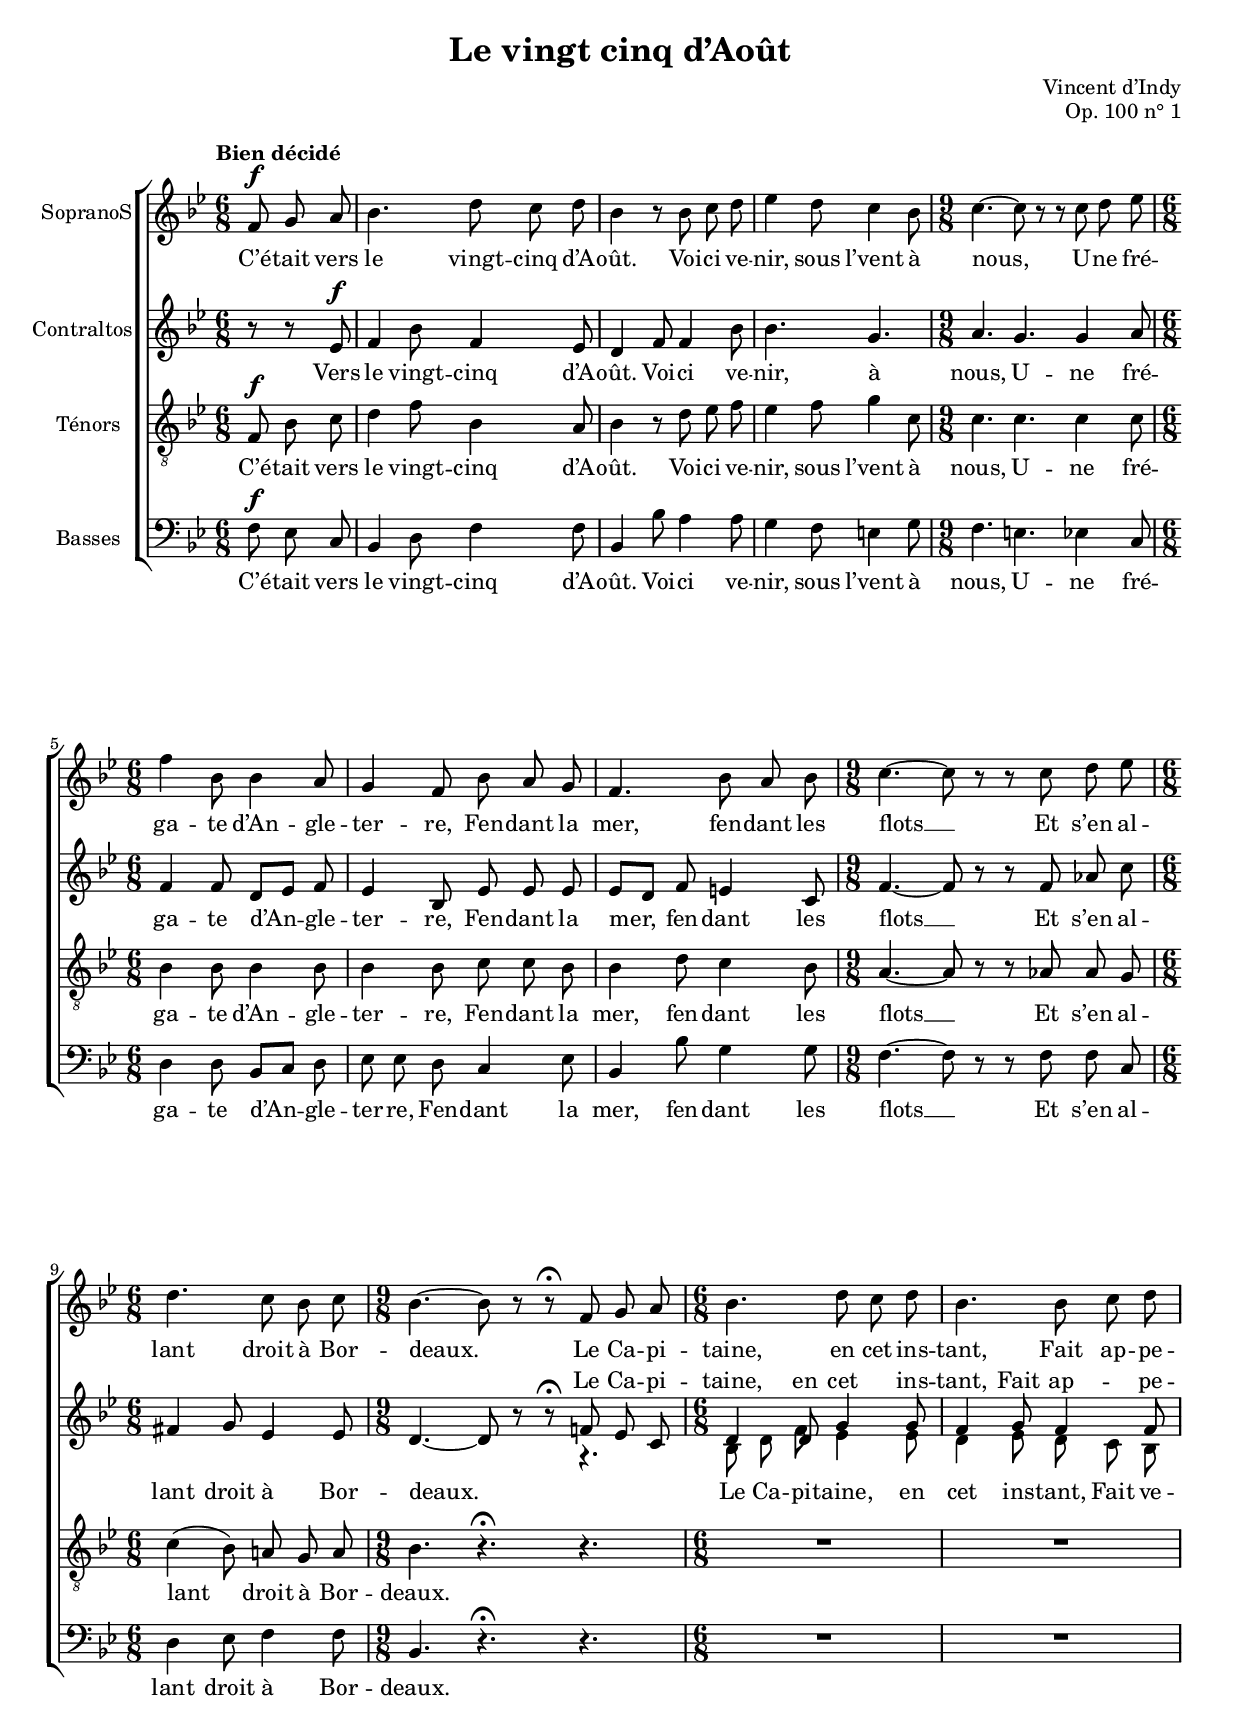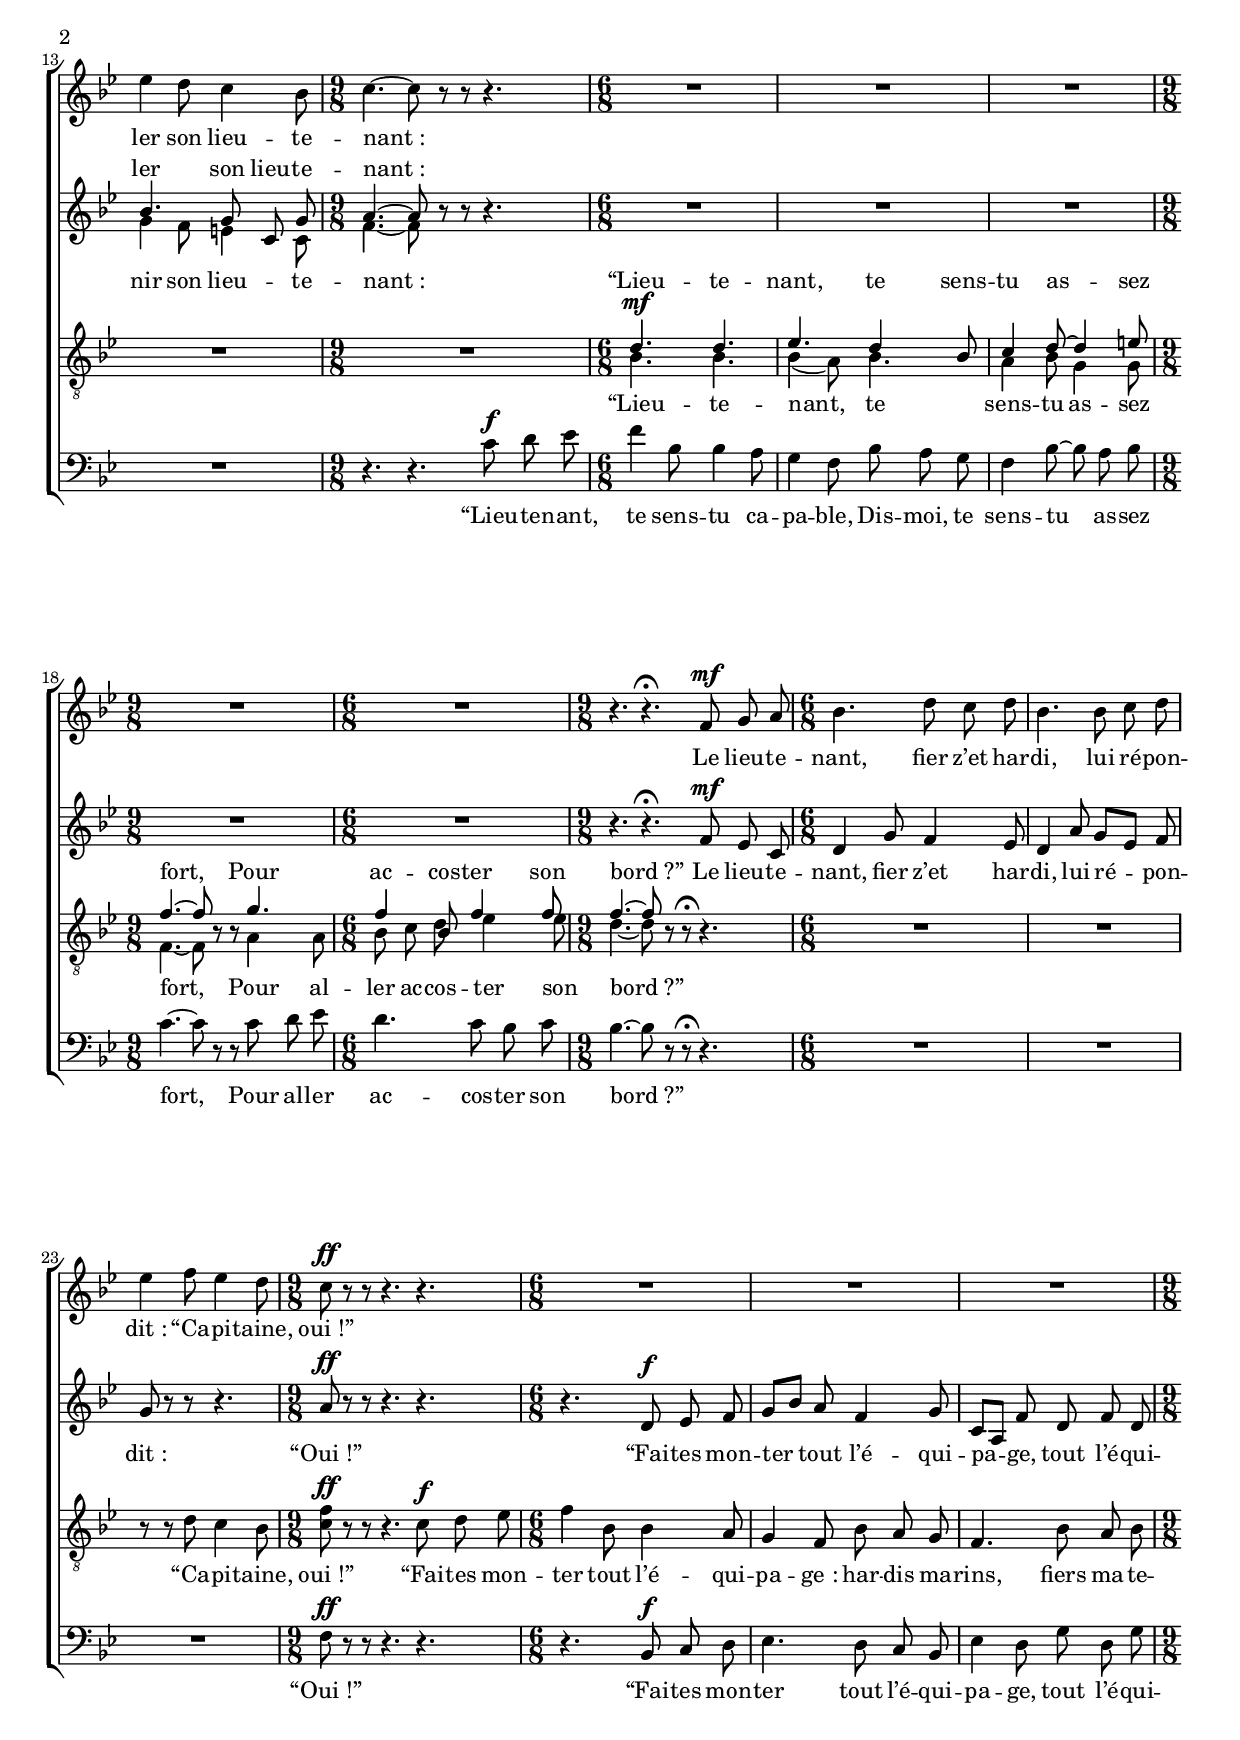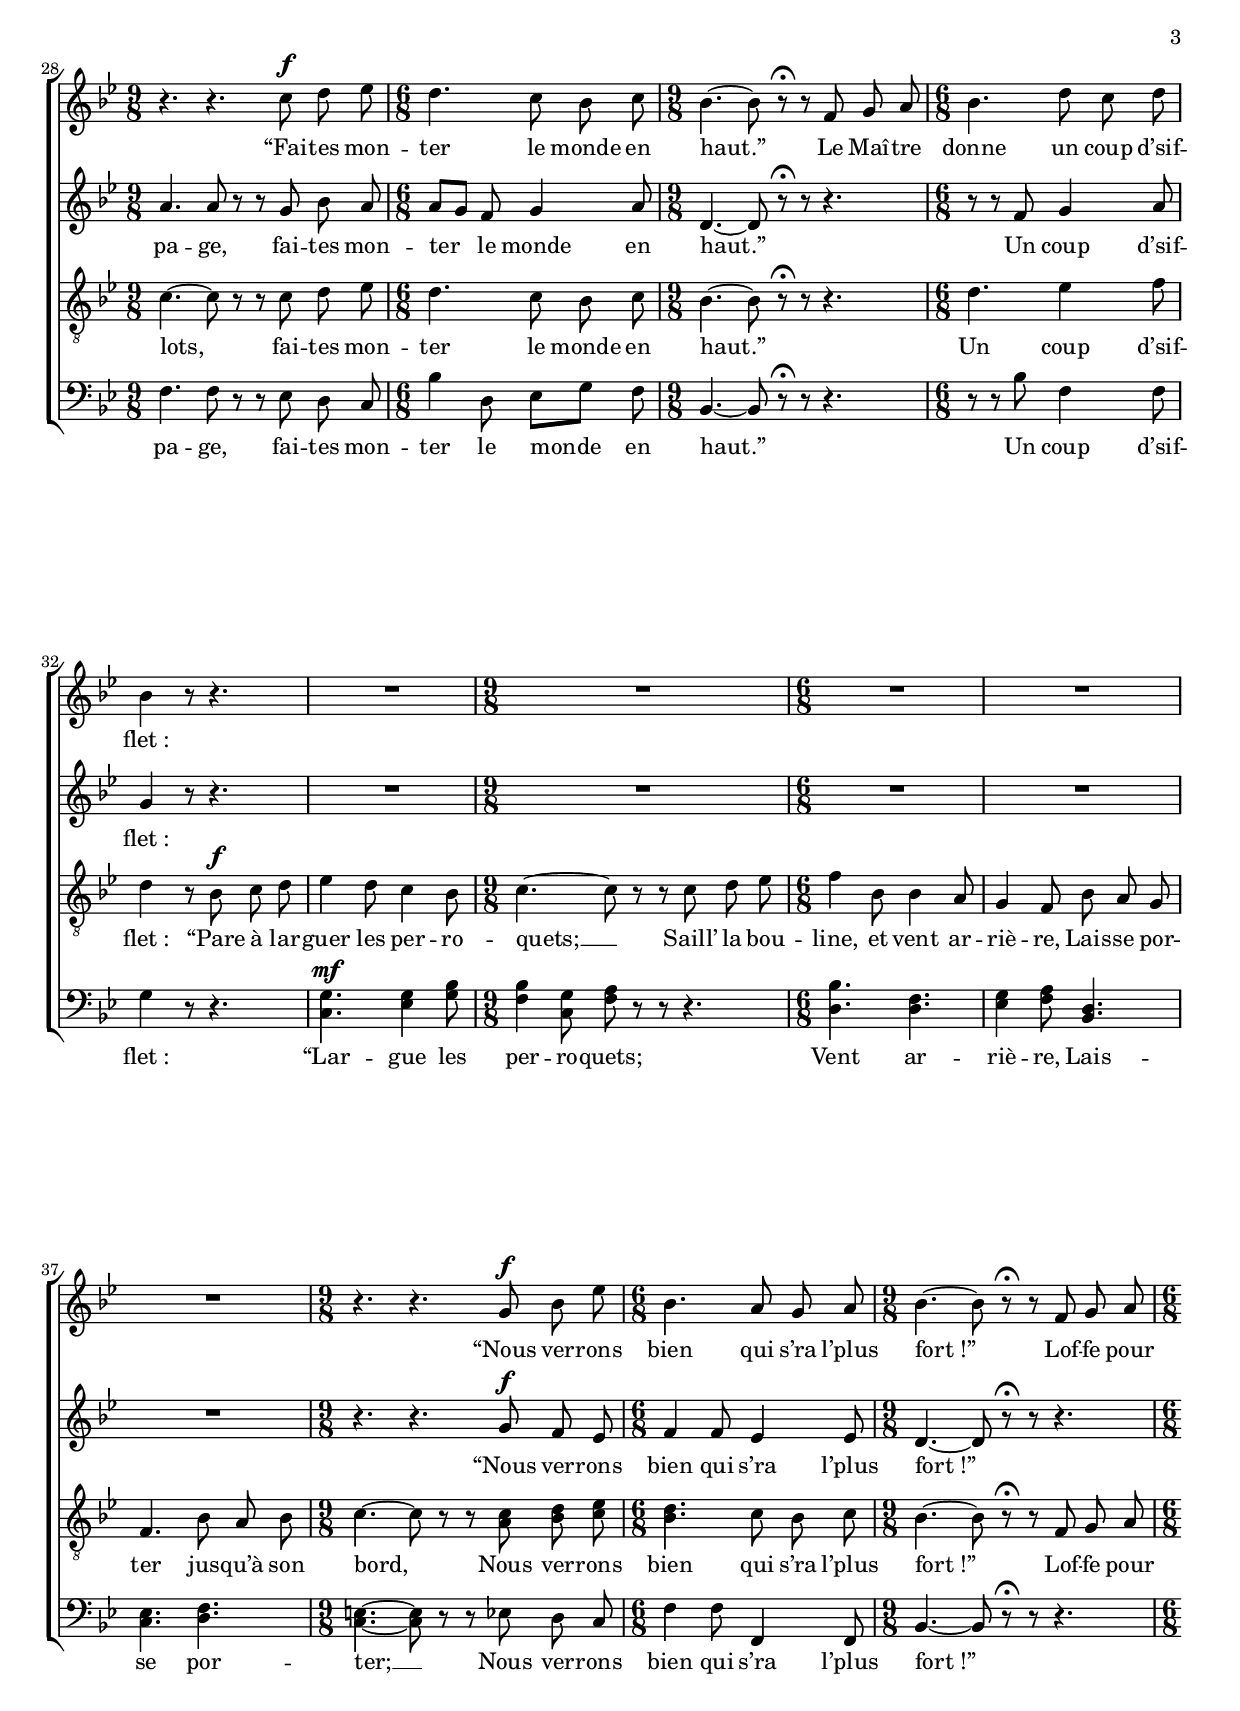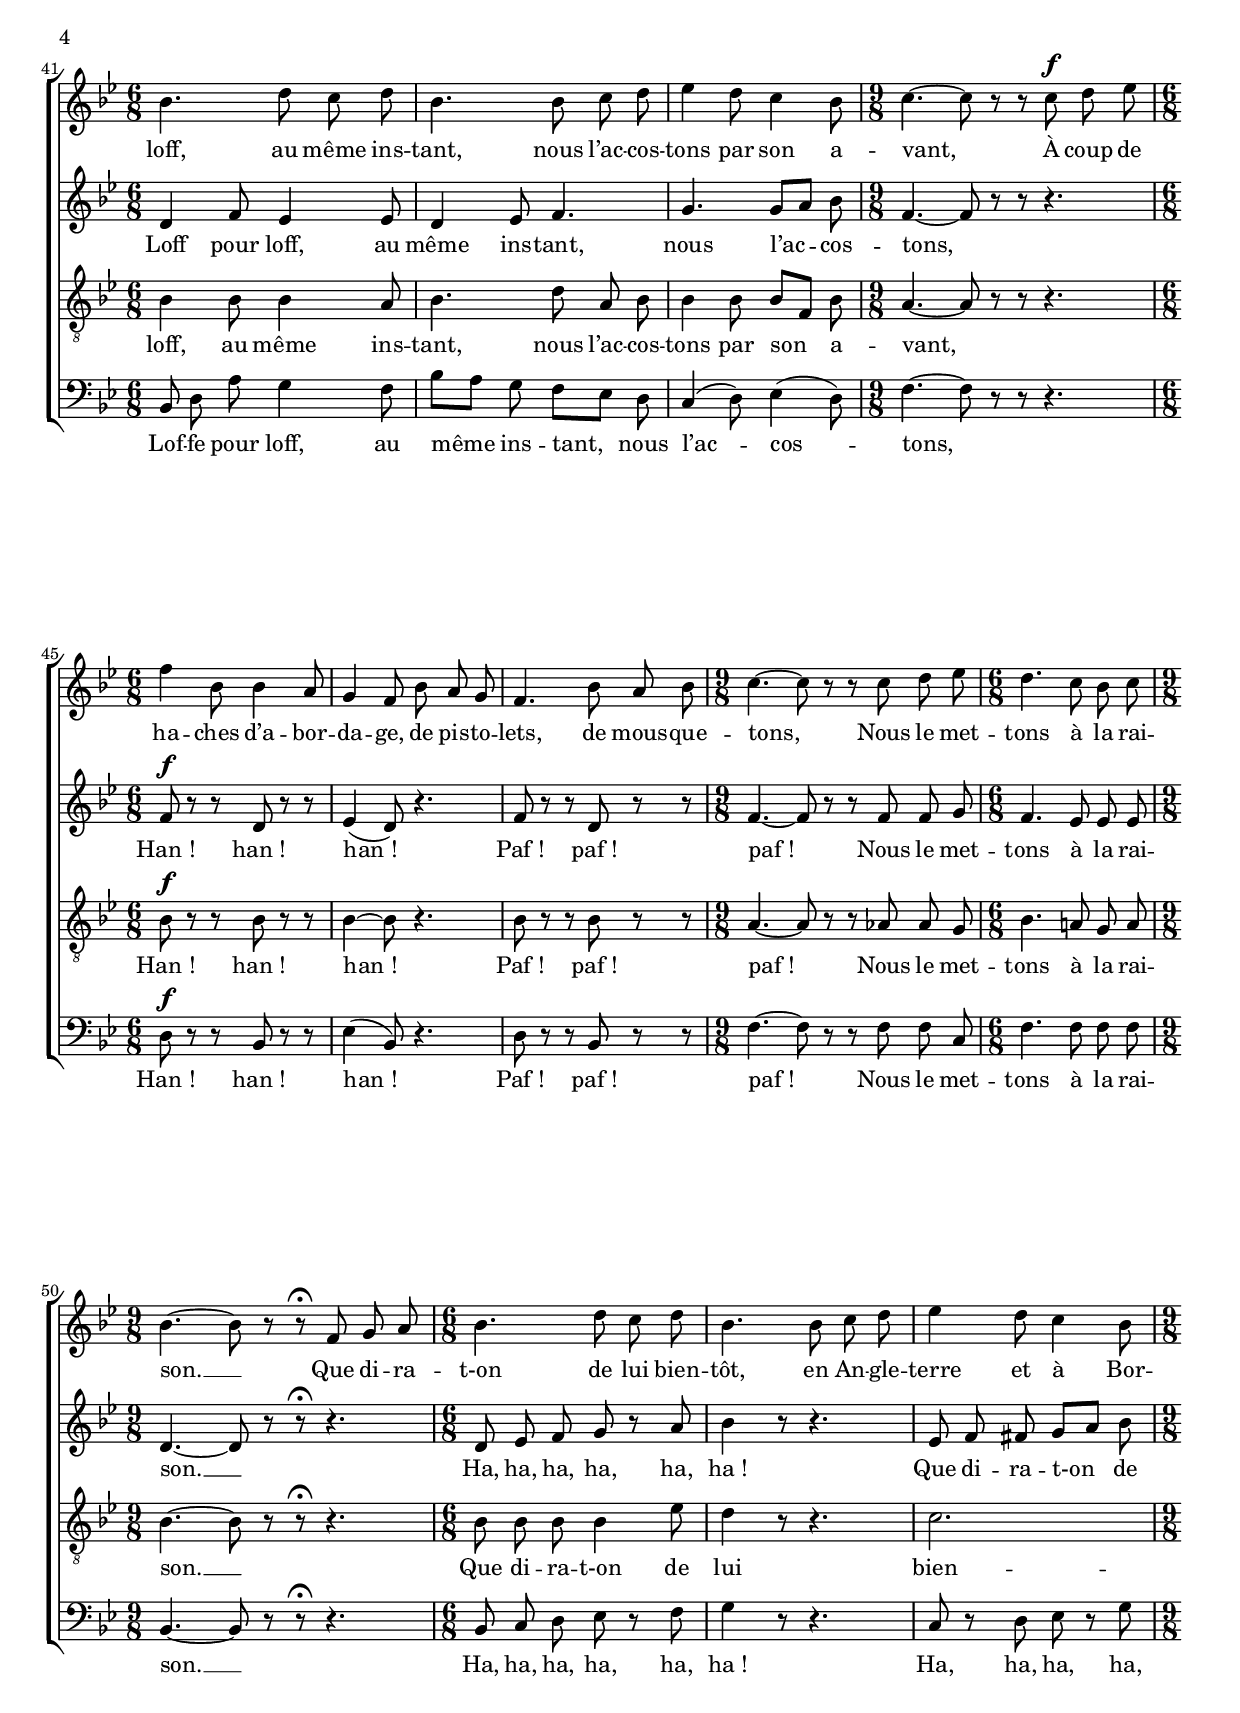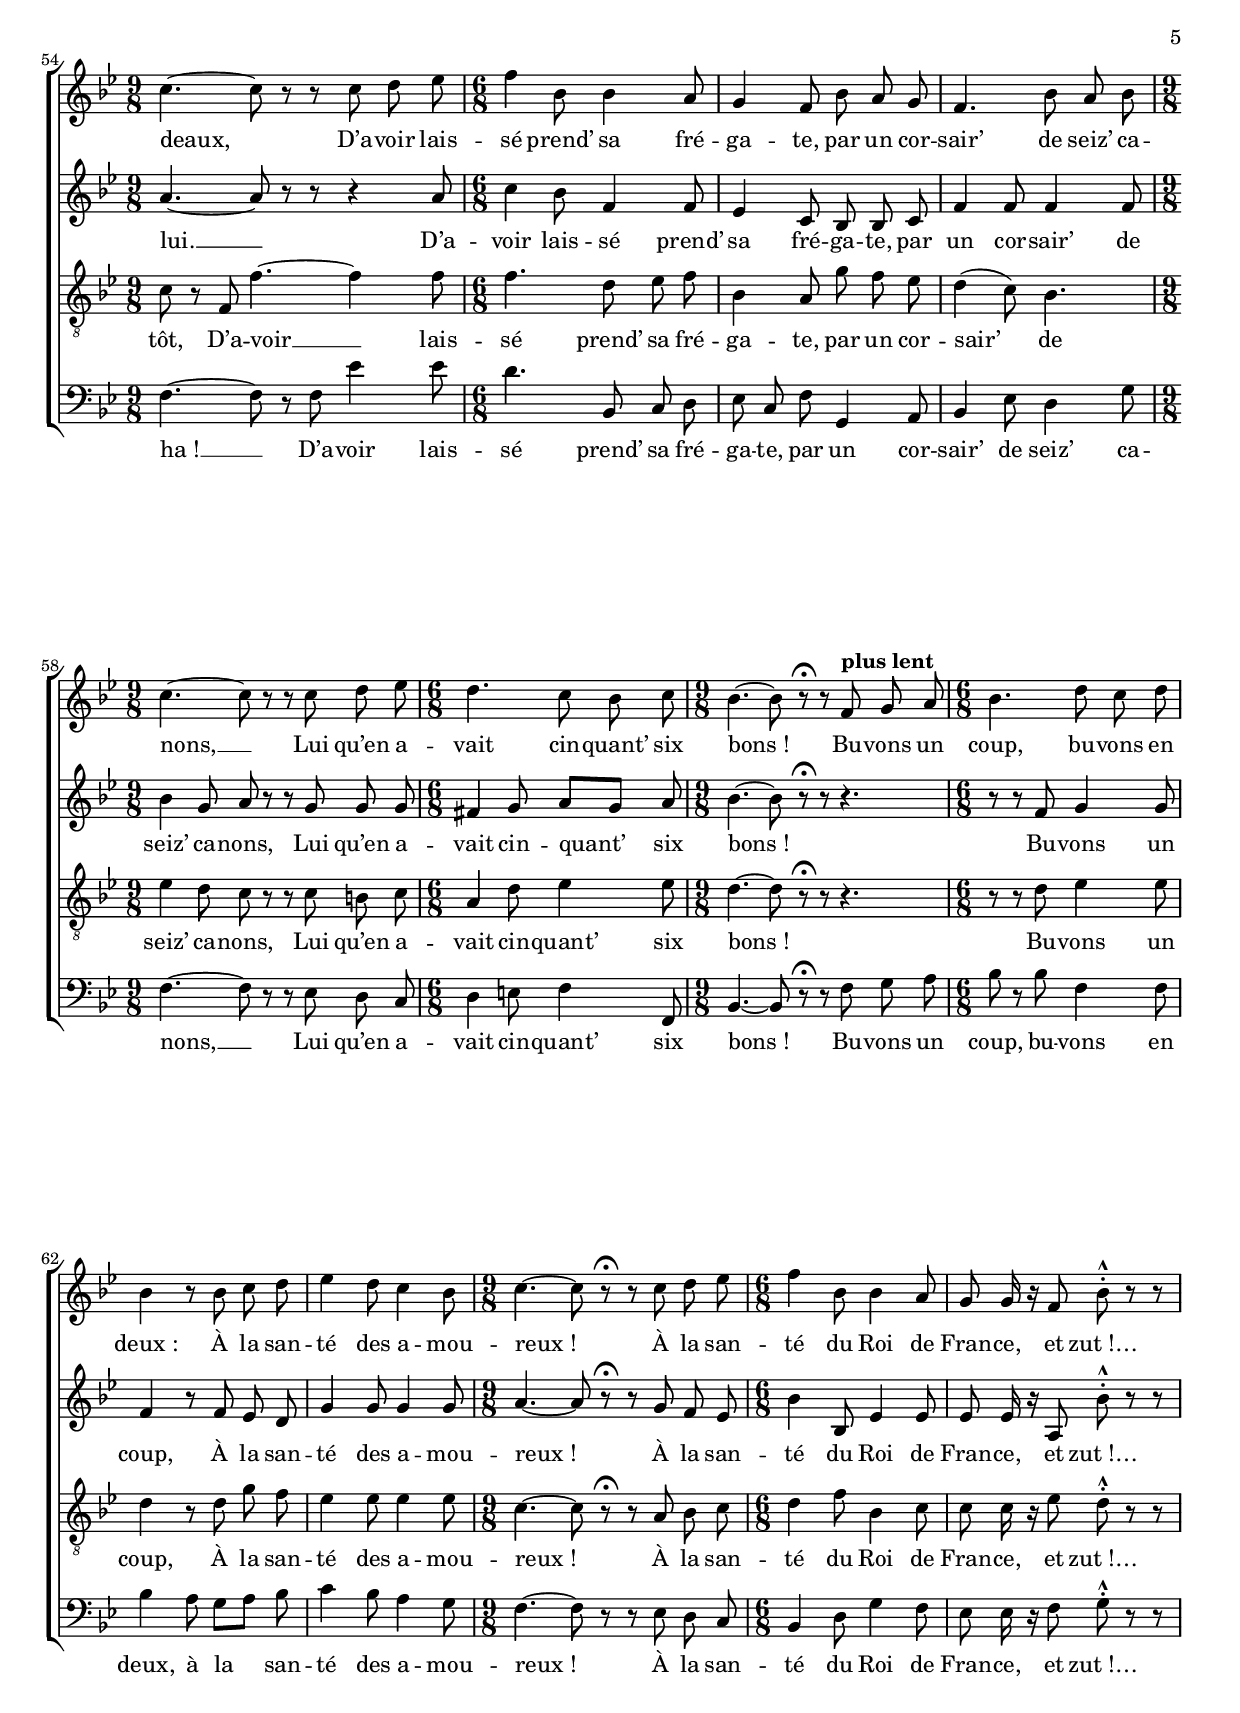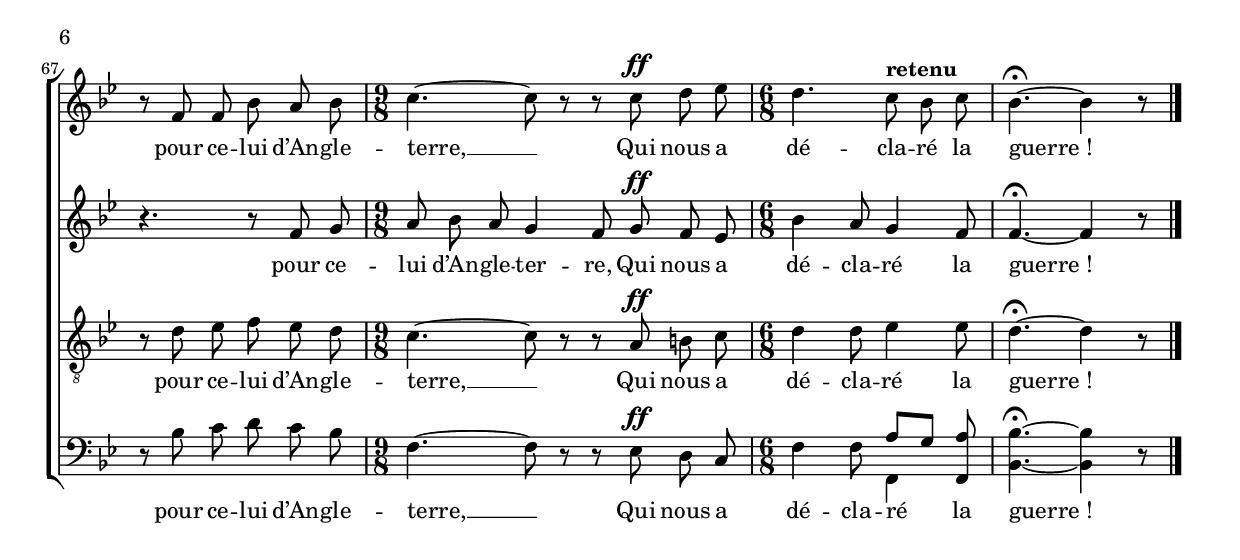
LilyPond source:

\version "2.22.1"

% Augustin Roche
% janvier 2022
% © CC-BY-SA


\header {
  title = "Le vingt cinq d’Août"
  composer = "Vincent d’Indy"
  opus = "Op. 100 n° 1"
  % Supprimer le pied de page par défaut
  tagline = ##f
}

#(set-global-staff-size 18)


global = {
  \key bes \major
  \numericTimeSignature
  \time 6/8
  \partial 4.
  \tempo "Bien décidé"
  \autoBeamOff
  \dynamicUp
  \accidentalStyle modern
}

soprano = \relative c' {
  \global
  f8\f g a
  bes4. d8 c d
  bes4 r8 bes8 c d
  es4 d8 c4 bes8 |
  \time 9/8 c4.~ c8 r r c d es
  \time 6/8 f4 bes,8 bes4 a8
  g4 f8 bes a g
  f4. bes8 a bes |
  \time 9/8 c4.~ c8 r r c d es
  \time 6/8 d4. c8 bes c
  \time 9/8 bes4.~ bes8 r r\fermata f g a |
  \time 6/8 bes4. d8 c d
  bes4. bes8 c d
  es4 d8 c4 bes8
  \time 9/8 c4.~ c8 r r r4. |
  \time 6/8 R2.*3
  \time 9/8 R4.*3
  \time 6/8 R2.
  \time 9/8 r4. r\fermata f,8\mf g a
  \time 6/8 bes4. d8 c  d
  bes4. bes8 c d |
  % p 3
  es4 f8 es4 d8
  \time 9/8 c\ff r r r4. r
  \time 6/8 R2.*3
  \time 9/8 r4. r c8\f d es
  \time 6/8 d4. c8 bes c
  \time 9/8 bes4.~ bes8 r\fermata r f g a |
  \time 6/8 bes4. d8 c d
  bes4 r8 r4.
  R2.
  \time 9/8 R4.*3
  % p 4
  \time 6/8 R2.*3
  \time 9/8 r4. r g8\f bes es |
  \time 6/8 bes4. a8 g a
  \time 9/8 bes4.~ bes8 r\fermata r f g a
  \time 6/8 bes4. d8 c d
  bes4. bes8 c d |
  es4 d8 c4 bes8
  \time 9/8 c4.~ c8 r r c8\f d es
  \time 6/8 f4 bes,8 bes4 a8
  g4 f8 bes a g |
  % p 5
  f4. bes8 a bes
  \time 9/8 c4.~ c8 r r c d es
  \time 6/8 d4. c8 bes c
  \time 9/8 bes4.~ bes8 r r\fermata f g a |
  \time 6/8 bes4. d8 c d
  bes4. bes8 c d
  es4 d8 c4 bes8
  \time 9/8 c4.~ c8 r r c d es |
  \time 6/8 f4 bes,8 bes4 a8
  g4 f8 bes a g
  f4. bes8 a bes 
  \time 9/8 c4.~ c8 r r c d es |
  % p 6
  \time 6/8 d4. c8 bes c
  \time 9/8 bes4.~ bes8 r\fermata r \tempo "plus lent" f g a
  \time 6/8 bes4. d8 c d
  bes4 r8 bes8 c d |
  es4 d8 c4 bes8
  \time 9/8 c4.~ c8 r\fermata r c d es
  \time 6/8 f4 bes,8 bes4 a8
  g g16 r f8 bes^.^^ r r |
  r f f bes a bes
  \time 9/8 c4.~ c8 r r c\ff d es 
  \time 6/8 d4. \tempo "retenu" c8 bes c
  bes4.~\fermata bes4 r8 \bar "|."
}

altoII = \relative c' {
  \voiceTwo r4.
  bes8 d f es4 es8
  d4 es8 d c bes
  g'4 f8 e4 c8
  f4.~ f8
}

alto = \relative c' {
  \global
  r8 r es\f 
  f4 bes8 f4 es8
  d4 f8 f4 bes8 bes4. g |
  \time 9/8 a4. g g4 a8
  \time 6/8 f4 f8 d[ es] f8
  es4 bes8 es8 es es
  es[ d] f e4 c8 |
  \time 9/8 f4.~ f8 r r f aes c
  \time 6/8 fis,4 g8 es4 es8
  \time 9/8 d4.~ d8 r r\fermata << \new Voice="ValtoI" { \voiceOne \autoBeamOff f8 es c |
  % p 2
  \time 6/8 d4  d8  g4 g8
  f4 g8 f4 f8
  bes4. g8 c, g'
  \time 9/8 a4.~ a8 } { \altoII }>> \oneVoice r r r4. |
  \time 6/8 R2.*3
  \time 9/8 R4.*3
  \time 6/8 R2.
  \time 9/8 r4. r\fermata f8\mf es c
  \time 6/8 d4 g8 f4 es8
  d4 a'8 g[ es] f |
  % p 3
  g r r r4.
  \time 9/8 a8\ff r r r4. r
  \time 6/8 r4. d,8\f es f
  g[ bes] a f4 g8 |
  c,[ a] f' d f d
  \time 9/8 a'4. a8 r r g bes a
  \time 6/8 a[ g] f g4 a8
  \time 9/8 d,4.~ d8 r\fermata r r4. |
  \time 6/8 r8 r f g4 a8
  g4 r8 r4. 
  R2.
  \time 9/8 R4.*3
  % p 4
  \time 6/8 R2.*3
  \time 9/8 r4. r g8\f f es |
  \time 6/8 f4 f8 es4 es8
  \time 9/8 d4.~ d8 r\fermata r r4.
  \time 6/8 d4 f8 es4 es8
  d4 es8 f4. |
  g4. g8[ a] bes
  \time 9/8 f4.~ f8 r r r4.
  f8\f r r d r r
  es4( d8) r4. |
  % p 5
  f8 r r d r r
  \time 9/8 f4.~ f8 r r f f g
  \time 6/8 f4. es8 es es
  \time 9/8 d4.~ d8 r r\fermata r4. |
  \time 6/8 d8 es f g r a
  bes4 r8 r4.
  es,8 f fis g[ a] bes
  \time 9/8 a4.~ a8 r r r4 a8 |
  \time 6/8 c4 bes8 f4 f8
  es4 c8 bes bes c
  f4 f8 f4 f8
  \time 9/8 bes4 g8 a r r g g g |
  % p 6
  \time 6/8 fis4 g8 a[ g] a
  \time 9/8 bes4.~ bes8 r\fermata r r4.
  \time 6/8 r8 r f g4 g8
  f4 r8 f8 es d |
  g4 g8 g4 g8
  \time 9/8 a4.~ a8 r\fermata r g8 f es
  \time 6/8 bes'4 bes,8 es4 es8
  es es16 r a,8 bes'^.^^r r |
  r4. r8 f g
  \time 9/8 a bes a g4 f8 g\ff f es
  \time 6/8 bes'4 a8 g4 f8
  f4.~\fermata f4 r8 |
  
}

tenorII = \relative c' { \voiceTwo
  bes4. bes
  bes4( a8) bes4.
  a4 bes8 g4 g8
  \time 9/8 f4.~ f8 r r a4 a8 |
  \time 6/8 bes c d es4 es8
  \time 9/8 d4.~ d8
}

tenor = \relative c {
  \global
  f8\f bes c
  d4 f8 bes,4 a8
  bes4 r8 d8 es f
  es4 f8 g4 c,8 |
  \time 9/8 c4. c c4 c8
  \time 6/8 bes4 bes8 bes4 bes8
  bes4 bes8 c c bes
  bes4 d8 c4 bes8 |
  \time 9/8 a4.~ a8 r r aes aes g
  \time 6/8 c4( bes8) a g a
  \time 9/8 bes4. r4.\fermata r |
  % p 2
  \time 6/8 R2.*3
  \time 9/8 R4.*3
  \time 6/8 << \new Voice="vTenorI" { \voiceOne d4.^\mf d
    es d4 bes8
    c4 d8~ d4 e8
    \time 9/8 f4.~ f8 r r g4. |
    \time 6/8 f4 bes,8 f'4 f8
    \time 9/8 f4.~ f8
        } { \tenorII } >> \oneVoice r8 r\fermata r4.
  \time 6/8 R2.*2
  % p 3
  r8 r d c4 bes8
  \time 9/8 <f' c>\ff r r r4. c8\f d es
  \time 6/8 f4 bes,8 bes4 a8
  g4 f8 bes a g |
  f4. bes8 a bes
  \time 9/8 c4.~ c8 r r c d es
  \time 6/8 d4. c8 bes c
  \time 9/8 bes4.~ bes8 r\fermata r r4. |
  \time 6/8 d4. es4 f8
  d4 r8 bes8\f c d
  es4 d8 c4 bes8
  \time 9/8 c4.~ c8 r r c d es |
  % p 4
  f4 bes,8 bes4 a8
  g4 f8 bes a g
  f4. bes8 a bes
  \time 9/8 c4.~ c8 r r <c a> <d bes> <es c> |
  \time 6/8 <d bes>4. c8 bes c
  \time 9/8 bes4.~ bes8 r\fermata r f g a
  \time 6/8 bes4 bes8 bes4 a8
  bes4. d8 a bes |
  bes4 bes8 bes[ f] bes
  \time 9/8 a4.~ a8 r r r4.
  \time 6/8 bes8\f r r bes r r
  bes4~ bes8 r4. |
  % p 5
  bes8 r r bes r r 
  \time 9/8 a4.~ a8 r r aes aes g
  \time 6/8 bes4. a8 g a
  \time 9/8 bes4.~ bes8 r r\fermata r4. |
  \time 6/8 bes8 bes bes bes4 es8
  d4 r8 r4.
  c2.
  \time 9/8 c8 r f, f'4.~ f4 f8 |
  f4. d8 es f
  bes,4 a8 g' f es
  d4( c8) bes4.
  \time 9/8 es4 d8 c r r c b c |
  % p 6
  \time 6/8 a4 d8 es4 es8
  \time 9/8 d4.~ d8 r\fermata r r4.
  \time 6/8 r8 r d es4 es8
  d4 r8 d g f |
  es4 es8 es4 es8
  \time 9/8 c4.~ c8 r\fermata r a bes c
  \time 6/8 d4 f8 bes,4 c8
  c8 c16 r es8 d^.^^ r r |
  r d es f es d
  \time 9/8 c4.~ c8 r r a\ff b c
  \time 6/8 d4 d8 es4 es8
  d4.~\fermata d4 r8 |
  
  
}

bass = \relative c {
  \global
  f\f es c
  bes4 d8 f4 f8
  bes,4 bes'8 a4 a8
  g4 f8 e4 g8 |
  \time 9/8 f4. e es4 c8
  \time 6/8 d4 d8 bes[ c] d
  es es d c4 es8
  bes4 bes'8 g4 g8 |
  \time 9/8 f4.~ f8 r r f f c
  \time 6/8 d4 es8 f4 f8
  \time 9/8 bes,4. r\fermata r |
  % p 2
  \time 6/8 R2.*3
  \time 9/8 r4. r c'8\f d es |
  \time 6/8 f4 bes,8 bes4 a8
  g4 f8 bes a g
  f4 bes8~ bes a bes
  \time 9/8 c4.~ c8 r r c d es |
  \time 6/8 d4. c8 bes c
  \time 9/8 bes4.~ bes8 r r\fermata r4.
  \time 6/8 R2.*3
  % p 3
  \time 9/8 f8\ff r r r4. r
  \time 6/8 r bes,8\f c d
  es4. d8 c bes |
  es4 d8 g d g
  \time 9/8 f4. f8 r r es d c
  \time 6/8 bes'4 d,8 es[ g] f
  \time 9/8 bes,4.~ bes8 r\fermata r r4. |
  \time 6/8 r8 r bes' f4 f8
  g4 r8 r4.
  <g c,>4.\mf <g es>4 <bes g>8
  \time 9/8 <bes f>4 <g c,>8 <a f> r r r4. |
  % p 4
  \time 6/8 <bes d,>4. <f d>
  <g es>4 <a f>8 <d, bes>4.
  <es c> <f d>
  \time 9/8 <e c>4.~ q8 r r es d c |
  \time 6/8 f4 f8 f,4 f8
  \time 9/8 bes4.~ bes8  r\fermata r r4.
  \time 6/8 bes8 d a' g4 f8
  bes[ a] g f[ es] d |
  c4( d8) es4( d8)
  \time 9/8 f4.~ f8 r r r4.
  \time 6/8 d8\f r r bes r r
  es4( bes8) r4. |
  % p 5
  d8 r r bes r r
  \time 9/8 f'4.~ f8 r r f f c
  \time 6/8 f4. f8 f f
  \time 9/8 bes,4.~ bes8 r r\fermata r4. |
  \time 6/8 bes8 c d es r f
  g4 r8 r4.
  c,8 r d es r g
  \time 9/8
  f4.~ f8 r f es'4 es8 |
  \time 6/8 d4. bes,8 c d
  es c f g,4 a8
  bes4 es8 d4 g8
  \time 9/8 f4.~ f8 r r es d c |
  % p 6
  \time 6/8 d4 e8 f4 f,8
  \time 9/8 bes4.~ bes8 r8\fermata r f' g a
  \time 6/8 bes r bes f4 f8
  bes4 a8 g[ a] bes |
  c4bes8 a4 g8
  \time 9/8 f4.~ f8 r r es d c
  \time 6/8 bes4 d8 g4 f8
  es es16 r f8 g^.^^ r r |
  r bes c d c bes
  \time 9/8 f4.~ f8 r r es8\ff d c
  \time 6/8 f4 f8 <<{ \voiceOne a[ g] } \new Voice { \voiceTwo f,4 }>> \oneVoice <a' f,>8
  <bes bes,>4.~\fermata q4 r8 |
}


% augmente la distance entre syllabes pour afficher le trait d'union
forceHyphen = \once \override LyricHyphen.minimum-distance = #1

sopranoVerse = \lyricmode {
  C’é -- tait vers le \forceHyphen vingt -- cinq d’A -- oût.
  Voi -- ci ve -- nir, sous l’vent à nous,
  U -- ne fré -- ga -- te d’An -- gle -- ter -- re,
  Fen -- dant la mer, fen -- dant les flots __
  Et s’en al -- lant droit à Bor -- deaux.
  
  Le Ca -- pi -- taine, en cet ins -- tant,
  Fait ap -- pe -- ler son lieu -- te -- nant_:
  
  Le lieu -- te -- nant, fier z’et har -- di,
  lui ré -- pon -- dit_: “Ca -- pi -- taine, oui_!”
  “Fai -- tes mon -- ter le monde en haut.”
  
  Le Maî -- tre donne un coup d’sif -- flet_:
  “Nous ver -- rons bien qui s’ra l’plus fort_!”
  
  Lof -- fe pour loff, au même ins -- tant,
  nous l’ac -- cos -- tons par son a -- vant,
  À coup de ha -- ches d’a -- bor -- da -- ge,
  de pis -- to -- lets, de mous -- que -- tons,
  Nous le met -- tons à la rai -- son. __
  
  Que di -- \forceHyphen ra -- t-on de lui bien -- tôt,
  en An -- gle -- terre et à Bor -- deaux,
  D’a -- voir lais -- sé prend’ sa fré -- ga -- te,
  par un cor -- sair’ de seiz’ ca -- nons, __
  Lui qu’en a -- vait cin -- quant’ six bons_!
  
  Bu -- vons un coup, bu -- vons en deux_:
  À la san -- té des a -- mou -- reux_!
  À la san -- té du Roi de Fran -- ce,
  et zut_!… pour ce -- lui d’An -- gle -- terre, __
  Qui nous a dé -- cla -- ré la guerre_!
  
}

altoVerse = \lyricmode {
  Vers le \forceHyphen vingt -- cinq d’A -- oût.
  Voi -- ci ve -- nir, à nous,
  U -- ne fré -- ga -- te d’An -- gle -- ter -- re,
  Fen -- dant la mer, fen -- dant les flots __
  Et s’en al -- lant droit à Bor -- deaux.
  
  Le Ca -- pi -- taine, en cet ins -- tant,
  Fait ve -- nir son lieu -- te -- nant_:
  
  Le lieu -- te -- nant, fier z’et har -- di,
  lui ré -- pon -- dit_: “Oui_!”
  “Fai -- tes mon -- ter tout l’é -- qui -- pa -- ge,
  tout l’é -- qui -- pa -- ge, 
  fai -- tes mon -- ter le monde en haut.”
  
  Un coup d’sif -- flet_:
  “Nous ver -- rons bien qui s’ra l’plus fort_!”
  
  Loff pour loff, au même ins -- tant,
  nous l’ac -- cos -- tons,
  Han_! han_! han_!
  Paf_! paf_! paf_!
  Nous le met -- tons à la rai -- son. __
  
  Ha, ha, ha, ha, ha, ha_!
  Que di -- \forceHyphen ra -- t-on de lui. __
  D’a -- voir lais -- sé prend’ sa fré -- ga -- te,
  par un cor -- sair’ de seiz’ ca -- nons,
  Lui qu’en a -- vait cin -- quant’ six bons_!
  
  Bu -- vons un coup, 
  À la san -- té des a -- mou -- reux_!
  À la san -- té du Roi de Fran -- ce,
  et zut_!… pour ce -- lui d’An -- gle -- ter -- re,
  Qui nous a dé -- cla -- ré la guerre_!
  
}

altoIverse = \lyricmode {
  Le Ca -- pi -- taine, en cet ins -- tant,
  Fait ap -- pe -- ler son lieu -- te -- nant_:
}

tenorVerse = \lyricmode {
  C’é -- tait vers le \forceHyphen vingt -- cinq d’A -- oût.
  Voi -- ci ve -- nir,  sous l’vent à nous,
  U -- ne fré -- ga -- te d’An -- gle -- ter -- re,
  Fen -- dant la mer, fen -- dant les flots __
  Et s’en al -- lant droit à Bor -- deaux.
  
  “Lieu -- te -- nant, te \forceHyphen sens -- tu as -- sez fort,
  Pour al -- ler ac -- cos -- ter son bord_?”
  
  “Ca -- pi -- taine, oui_!”
  “Fai -- tes mon -- ter tout l’é -- qui -- pa -- ge_:
  har -- dis ma -- rins, fiers ma -- te -- lots,
  fai -- tes mon -- ter le monde en haut.”
  
  Un coup d’sif -- flet_:
  “Pare à lar -- guer les per -- ro -- quets; __
  Saill’ la bou -- line, et vent ar -- riè -- re, 
  Lais -- se por -- ter jus -- qu’à son bord,
  Nous ver -- rons bien qui s’ra l’plus fort_!”
  
  Lof -- fe pour loff, au même ins -- tant,
  nous l’ac -- cos -- tons par son a -- vant,
  Han_! han_! han_!
  Paf_! paf_! paf_!
  Nous le met -- tons à la rai -- son. __
  
  Que di -- \forceHyphen ra -- t-on de lui bien -- tôt,
  D’a -- voir __ lais -- sé prend’ sa fré -- ga -- te,
  par un cor -- sair’ de seiz’ ca -- nons,
  Lui qu’en a -- vait cin -- quant’ six bons_!
  
  Bu -- vons un coup, 
  À la san -- té des a -- mou -- reux_!
  À la san -- té du Roi de Fran -- ce,
  et zut_!… pour ce -- lui d’An -- gle -- terre, __
  Qui nous a dé -- cla -- ré la guerre_!
  
}

tenorIverse = \lyricmode {
  “Lieu -- te -- nant, te \forceHyphen sens -- tu as -- sez fort,
  Pour ac -- cos -- ter son bord_?”
}

bassVerse = \lyricmode {
  C’é -- tait vers le \forceHyphen vingt -- cinq d’A -- oût.
  Voi -- ci ve -- nir,  sous l’vent à nous,
  U -- ne fré -- ga -- te d’An -- gle -- ter -- re,
  Fen -- dant la mer, fen -- dant les flots __
  Et s’en al -- lant droit à Bor -- deaux.
  
  “Lieu -- te -- nant, te \forceHyphen sens -- tu ca -- pa -- ble,
  \forceHyphen Dis -- moi, te \forceHyphen sens -- tu as -- sez fort,
  Pour al -- ler ac -- cos -- ter son bord_?”
  
  “Oui_!”
  “Fai -- tes mon -- ter tout l’é -- qui -- pa -- ge,
  tout l’é -- qui -- pa -- ge,
  fai -- tes mon -- ter le monde en haut.”
  
  Un coup d’sif -- flet_:
  “Lar -- gue les per -- ro -- quets;
  Vent ar -- riè -- re, 
  Lais -- se por -- ter; __
  Nous ver -- rons bien qui s’ra l’plus fort_!”
  
  Lof -- fe pour loff, au même ins -- tant,
  nous l’ac -- cos -- tons,
  Han_! han_! han_!
  Paf_! paf_! paf_!
  Nous le met -- tons à la rai -- son. __
  
  Ha, ha, ha, ha, ha, ha_!
  Ha, ha, ha, ha, ha_! __
  D’a -- voir lais -- sé prend’ sa fré -- ga -- te,
  par un cor -- sair’ de seiz’ ca -- nons, __
  Lui qu’en a -- vait cin -- quant’ six bons_!
  
  Bu -- vons un coup, bu -- vons en deux,
  à la san -- té des a -- mou -- reux_!
  À la san -- té du Roi de Fran -- ce,
  et zut_!… pour ce -- lui d’An -- gle -- terre, __
  Qui nous a dé -- cla -- ré la guerre_!
  
}

\score {
  \new ChoirStaff <<
    \new Staff \with {
      midiInstrument = "choir aahs"
      instrumentName = "SopranoS"
    } { \soprano }
    \addlyrics { \sopranoVerse }
    
    \new Staff="StaffAlto" \with {
      midiInstrument = "choir aahs"
      instrumentName = "Contraltos"
    } \new Voice = "Valto" { \alto }
    \new Lyrics \lyricsto "Valto" { \altoVerse }
    \new Lyrics \with { alignAboveContext = "StaffAlto" } 
        \lyricsto "ValtoI" { \altoIverse }
        
    \new Staff = "StaffTenor" \with {
      midiInstrument = "choir aahs"
      instrumentName = "Ténors"
      \consists "Merge_rests_engraver"
    } \new Voice="Vtenor" { \clef "treble_8" \tenor }
    \new Lyrics \lyricsto "Vtenor" { \tenorVerse }
    \new Lyrics \with { alignAboveContext = "StaffTenor" } 
      \lyricsto "vTenorI" { \tenorIverse }
    
    \new Staff \with {
      midiInstrument = "choir aahs"
      instrumentName = "Basses"
    } \new Voice="Vbass" { \clef bass \bass }
    \new Lyrics \lyricsto "Vbass" { \bassVerse }
  >>
  \layout { }
  \midi {
    \tempo 4.=92
  }
}
